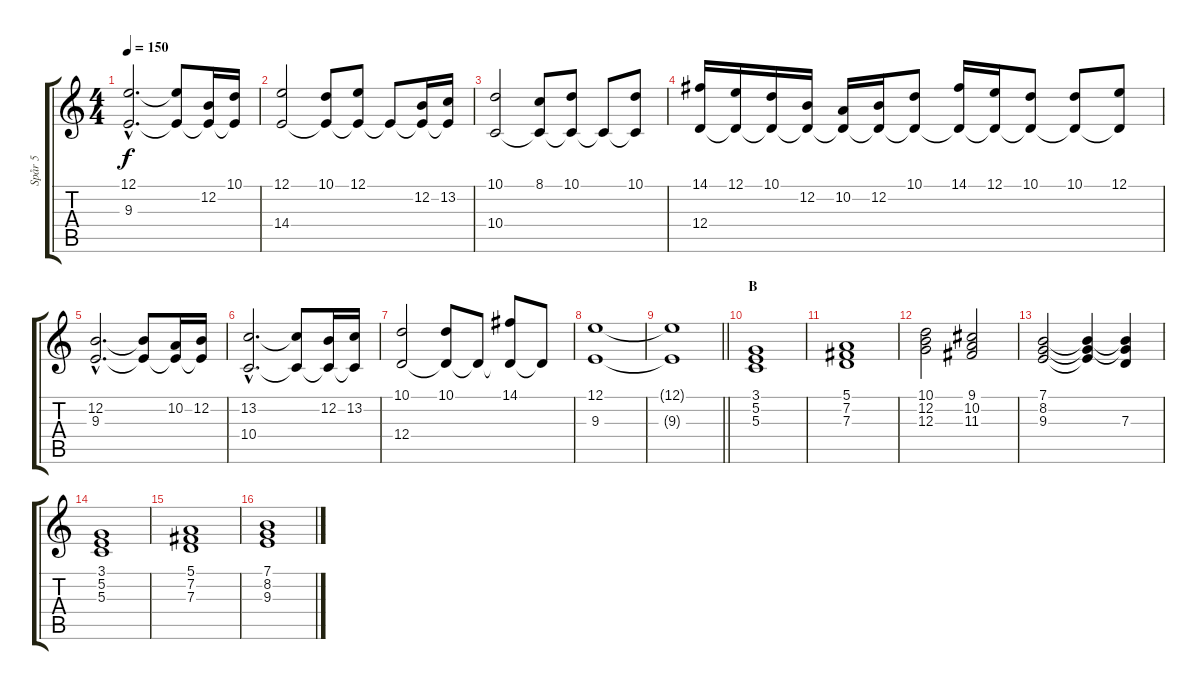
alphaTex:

\track ("Spår 5" "Spår 5") {instrument stringensemble1}
\staff {score tabs}
\tuning (E4 B3 G3 D3 A2 E2) {hide}
\ts (4 4)
\tempo 150
\clef g2
\ks c
(12.1{hac t} 9.3{hac t}).2{d dy f} (12.1{t} 9.3{t}).8 (12.2 9.3{t}).16 (10.1 9.3{t}).16 |
\section ("" "")
(12.1 14.4).2 (10.1 14.4{t}).8 (12.1 14.4{t}).8 14.4{t}.8 (12.2 14.4{t}).16 (13.2 14.4{t}).16 |
(10.1 10.4).2 (8.1 10.4{t}).8 (10.1 10.4{t}).8 10.4{t}.8 (10.1 10.4{t}).8 |
(14.1 12.4).16 (12.1 12.4{t}).16 (10.1 12.4{t}).16 (12.2 12.4{t}).16 (10.2 12.4{t}).16 (12.2 12.4{t}).16 (10.1 12.4{t}).8 (14.1 12.4{t}).16 (12.1 12.4{t}).16 (10.1 12.4{t}).8 (10.1 12.4{t}).8 (12.1 12.4{t}).8 |
(12.2{hac} 9.3{hac}).2{d} (12.2{t} 9.3{t}).8 (10.2 9.3{t}).16 (12.2 9.3{t}).16 |
(13.2{hac} 10.4{hac}).2{d} (13.2{t} 10.4{t}).8 (12.2 10.4{t}).16 (13.2 10.4{t}).16 |
(10.1 12.4).2 (10.1 12.4{t}).8 12.4{t}.8 (14.1 12.4{t}).8 12.4{t}.8 |
(12.1 9.3).1 |
\barLineRight lightlight
(12.1{t} 9.3{t}).1 |
\section ("" "B")
(3.1 5.2 5.3).1 |
(5.1 7.2 7.3).1 |
(10.1 12.2 12.3).2 (9.1 10.2 11.3).2 |
(7.1 8.2 9.3).2 (7.1{t} 8.2{t} 9.3{t}).4 (7.1{t} 8.2{t} 7.3).4 |
(3.1 5.2 5.3).1 |
(5.1 7.2 7.3).1 |
(7.1 8.2 9.3).1
